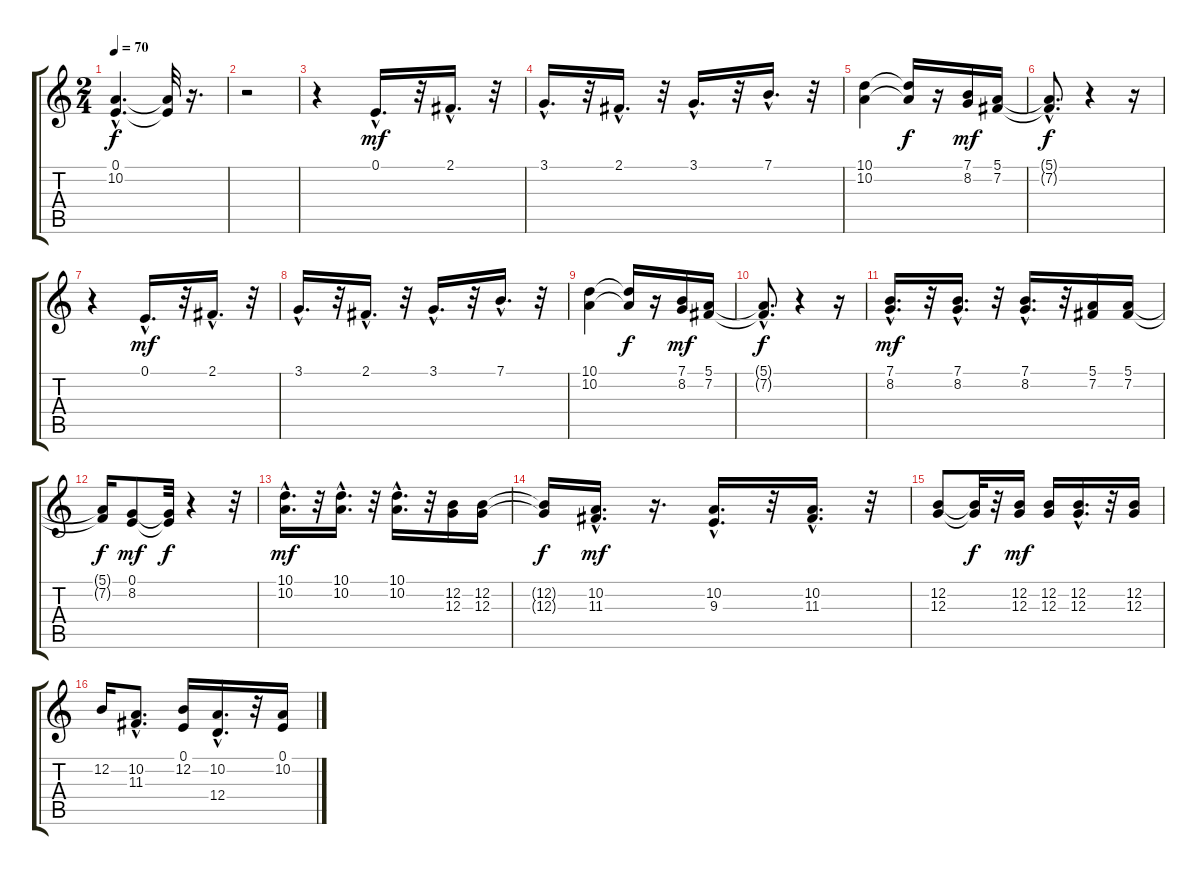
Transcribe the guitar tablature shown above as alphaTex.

\track "" {instrument vibraphone}
\staff {score tabs}
\tuning (E4 B3 G3 D3 A2 E2) {hide}
\ts (2 4)
\tempo 70
\clef g2
\ks c
(0.1{hac t} 10.2{hac t}).4{d dy f} (0.1{t} 10.2{t}).32 r.16{d} |
r.2 |
r.4 0.1{hac}.16{d dy mf} r.32 2.1{hac}.16{d} r.32 |
3.1{hac}.16{d} r.32 2.1{hac}.16{d} r.32 3.1{hac}.16{d} r.32 7.1{hac}.16{d} r.32 |
(10.1 10.2).4 (10.1{t} 10.2{t}).16{dy f} r.16 (7.1 8.2).16{dy mf} (5.1 7.2).16 |
(5.1{hac t} 7.2{hac t}).8{d dy f} r.4 r.16 |
r.4 0.1{hac}.16{d dy mf} r.32 2.1{hac}.16{d} r.32 |
3.1{hac}.16{d} r.32 2.1{hac}.16{d} r.32 3.1{hac}.16{d} r.32 7.1{hac}.16{d} r.32 |
(10.1 10.2).4 (10.1{t} 10.2{t}).16{dy f} r.16 (7.1 8.2).16{dy mf} (5.1 7.2).16 |
(5.1{hac t} 7.2{hac t}).8{d dy f} r.4 r.16 |
(7.1{hac} 8.2{hac}).16{d dy mf} r.32 (7.1{hac} 8.2{hac}).16{d} r.32 (7.1{hac} 8.2{hac}).16{d} r.32 (5.1 7.2).16 (5.1 7.2).16 |
(5.1{t} 7.2{t}).16{dy f} (0.1 8.2).8{dy mf} (0.1{t} 8.2{t}).32{dy f} r.4 r.32 |
(10.1{hac} 10.2{hac}).16{d dy mf} r.32 (10.1{hac} 10.2{hac}).16{d} r.32 (10.1{hac} 10.2{hac}).16{d} r.32 (12.2 12.3).16 (12.2 12.3).16 |
(12.2{t} 12.3{t}).16{dy f} (10.2{hac} 11.3{hac}).16{d dy mf} r.16{d} (10.2{hac} 9.3{hac}).16{d} r.32 (10.2{hac} 11.3{hac}).16{d} r.32 |
(12.2 12.3).8 (12.2{t} 12.3{t}).32{dy f} r.32 (12.2 12.3).16{dy mf} (12.2 12.3).16 (12.2{hac} 12.3{hac}).16{d} r.32 (12.2 12.3).16 |
12.2.16 (10.2{hac} 11.3{hac}).8{d} (0.1 12.2).16 (10.2{hac} 12.4{hac}).16{d} r.32 (0.1 10.2).16
